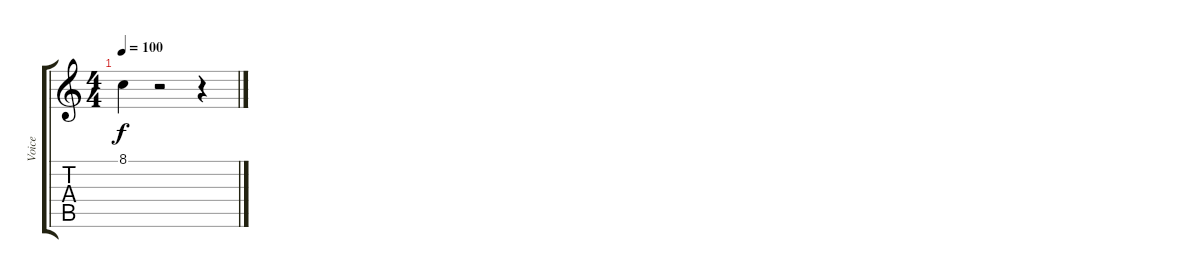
\track ("Voice" "Voice") {instrument tangoaccordion}
\staff {score tabs}
\tuning (E4 B3 G3 D3 A2 E2) {hide}
\ts (4 4)
\tempo 100
\clef g2
\ks c
8.1{t}.4{dy f} r.2 r.4
